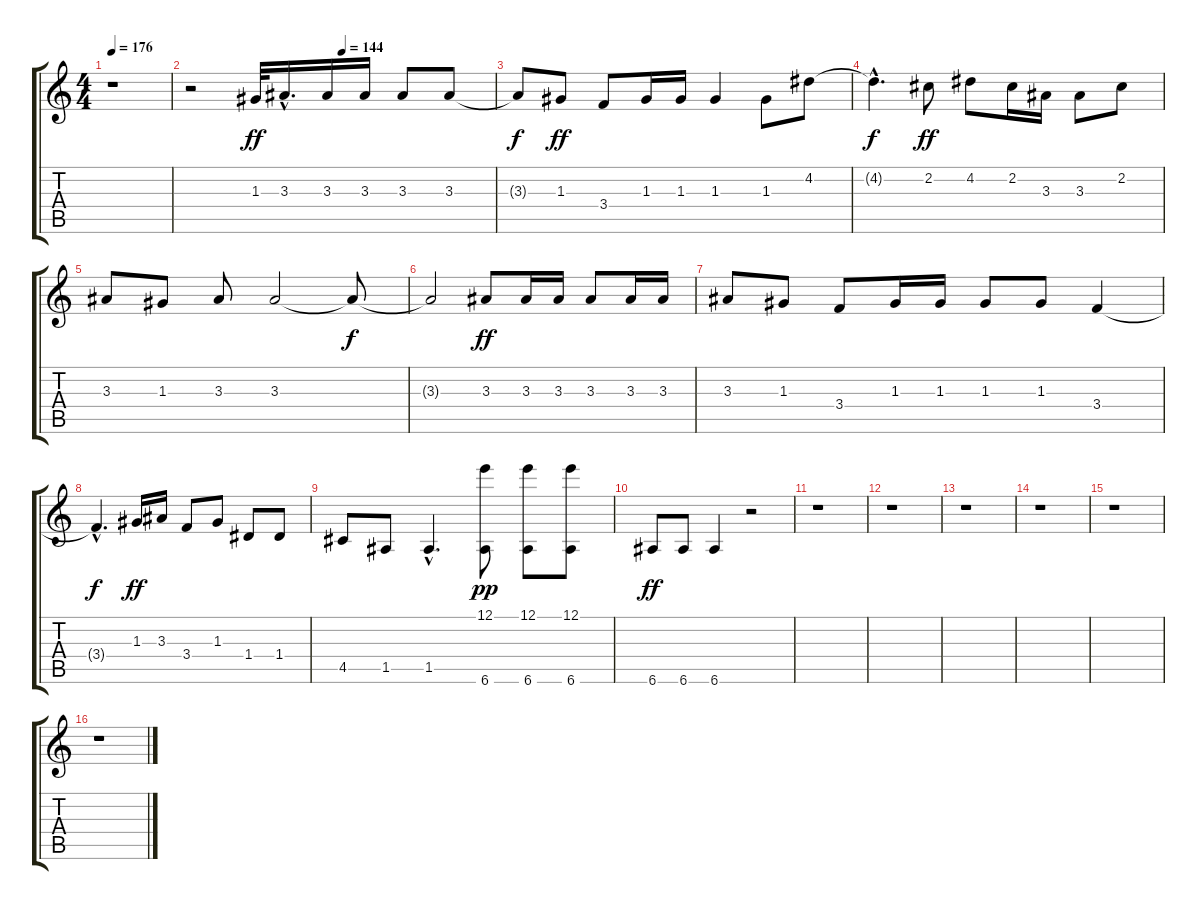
\track "" {instrument distortionguitar}
\staff {score tabs}
\tuning (E4 B3 G3 D3 A2 E2) {hide}
\ts (4 4)
\tempo 176
\clef g2
\ks c
r.1{dy ff} |
\tempo (144 0.5)
r.2 1.3.32 3.3{hac}.16{d} 3.3.16 3.3.16 3.3.8 3.3.8 |
3.3{t}.8{dy f} 1.3.8{dy ff} 3.4.8 1.3.16 1.3.16 1.3.4 1.3.8 4.2.8 |
4.2{hac t}.4{d dy f} 2.2.8{dy ff} 4.2.8 2.2.16 3.3.16 3.3.8 2.2.8 |
3.3.8 1.3.8 3.3.8 3.3.2 3.3{t}.8{dy f} |
3.3{t}.2 3.3.8{dy ff} 3.3.16 3.3.16 3.3.8 3.3.16 3.3.16 |
3.3.8 1.3.8 3.4.8 1.3.16 1.3.16 1.3.8 1.3.8 3.4.4 |
3.4{hac t}.4{d dy f} 1.3.16{dy ff} 3.3.16 3.4.8 1.3.8 1.4.8 1.4.8 |
4.5.8 1.5.8 1.5{hac}.4{d} (12.1 6.6).8{dy pp} (12.1 6.6).8 (12.1 6.6).8 |
6.6.8{dy ff} 6.6.8 6.6.4 r.2 |
r.1 |
r.1 |
r.1 |
r.1 |
r.1 |
r.1
